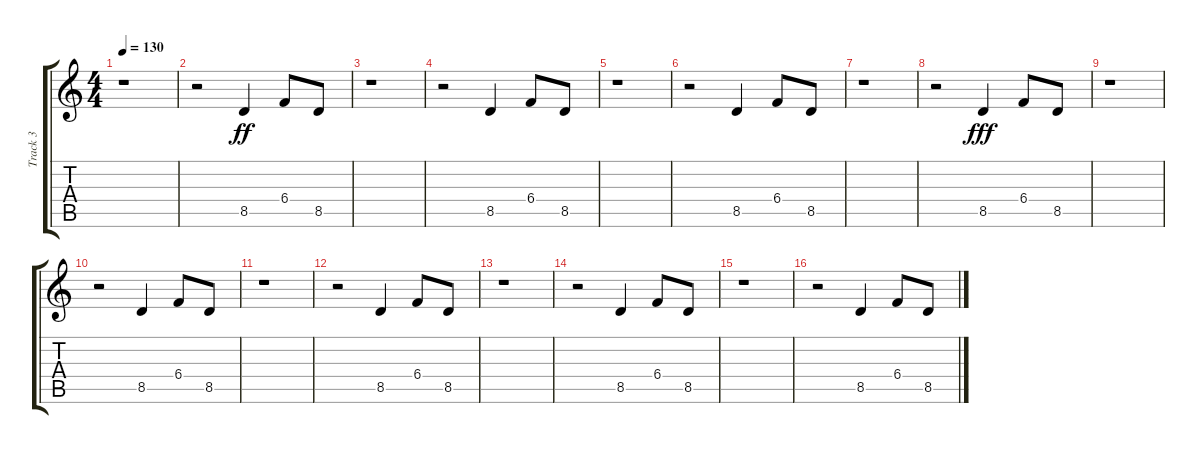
\track ("Track 3" "Track 3") {instrument distortionguitar}
\staff {score tabs}
\tuning (Db4 Ab3 E3 B2 Gb2 Db2) {hide}
\ts (4 4)
\tempo 130
\clef g2
\ks c
r.1{dy ff instrument distortionguitar} |
r.2 8.5.4 6.4.8 8.5.8 |
r.1 |
r.2 8.5.4 6.4.8 8.5.8 |
r.1 |
r.2 8.5.4 6.4.8 8.5.8 |
r.1 |
r.2 8.5.4{dy fff} 6.4.8 8.5.8 |
r.1 |
r.2 8.5.4 6.4.8 8.5.8 |
r.1 |
r.2 8.5.4 6.4.8 8.5.8 |
r.1 |
r.2 8.5.4 6.4.8 8.5.8 |
r.1 |
r.2 8.5.4 6.4.8 8.5.8
